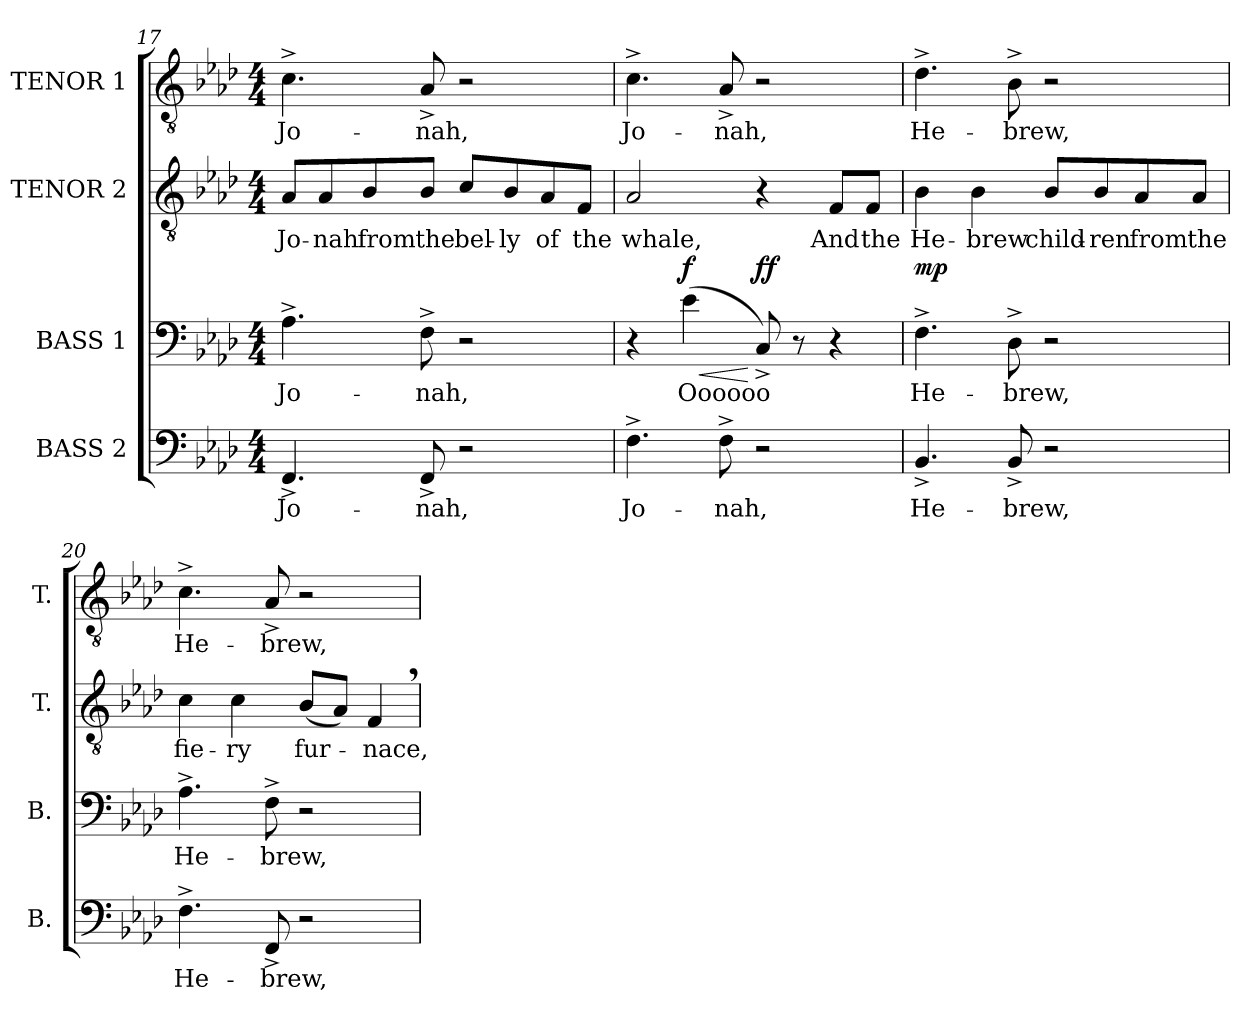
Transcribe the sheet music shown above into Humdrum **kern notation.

**kern	**text	**kern	**text	**dynam	**kern	**text	**kern	**text
*part4	*part4	*part3	*part3	*part3	*part2	*part2	*part1	*part1
*staff4	*staff4	*staff3	*staff3	*staff3	*staff2	*staff2	*staff1	*staff1
*I"BASS 2	*	*I"BASS 1	*	*	*I"TENOR 2	*	*I"TENOR 1	*
*I'B.	*	*I'B.	*	*	*I'T.	*	*I'T.	*
*clefF4	*	*clefF4	*	*	*clefGv2	*	*clefGv2	*
*	*	*	*	*	*ITrd7c12	*	*ITrd7c12	*
*k[b-e-a-d-]	*	*k[b-e-a-d-]	*	*	*k[b-e-a-d-]	*	*k[b-e-a-d-]	*
*f:	*	*f:	*	*	*f:	*	*f:	*
*M4/4	*	*M4/4	*	*	*M4/4	*	*M4/4	*
=17	=17	=17	=17	=17	=17	=17	=17	=17
!	!LO:LY:b:color=#000000	!	!	!	!	!	!	!
!	!	!	!LO:LY:b:color=#000000	!	!	!	!	!
!	!	!	!	!	!	!LO:LY:b:color=#000000	!	!
!	!	!	!	!	!	!	!	!LO:LY:b:color=#000000
4.FF^i/	Jo-	4.A-^i\	Jo-	.	8AA-i/L	Jo-	4.C^i\	Jo-
!	!	!	!	!	!	!LO:LY:b:color=#000000	!	!
.	.	.	.	.	8AA-i/	-nah	.	.
!	!	!	!	!	!	!LO:LY:b:color=#000000	!	!
.	.	.	.	.	8BB-i/	from	.	.
!	!LO:LY:b:color=#000000	!	!	!	!	!	!	!
!	!	!	!LO:LY:b:color=#000000	!	!	!	!	!
!	!	!	!	!	!	!LO:LY:b:color=#000000	!	!
!	!	!	!	!	!	!	!	!LO:LY:b:color=#000000
8FF^i/	-nah,	8F^i\	-nah,	.	8BB-i/J	the	8AA-^i/	-nah,
!	!	!	!	!	!	!LO:LY:b:color=#000000	!	!
2r	.	2r	.	.	8Ci/L	bel-	2r	.
!	!	!	!	!	!	!LO:LY:b:color=#000000	!	!
.	.	.	.	.	8BB-i/	-ly	.	.
!	!	!	!	!	!	!LO:LY:b:color=#000000	!	!
.	.	.	.	.	8AA-i/	of	.	.
!	!	!	!	!	!	!LO:LY:b:color=#000000	!	!
.	.	.	.	.	8FFi/J	the	.	.
=18	=18	=18	=18	=18	=18	=18	=18	=18
!	!LO:LY:b:color=#000000	!	!	!	!	!	!	!
!	!	!	!	!	!	!LO:LY:b:color=#000000	!	!
!	!	!	!	!	!	!	!	!LO:LY:b:color=#000000
4.F^i\	Jo-	4r	.	.	2AA-i/	whale,	4.C^i\	Jo-
!	!	!	!LO:LY:b:color=#000000	!LO:HP:b	!	!	!	!
.	.	(4e-i\	Oooooo	< f	.	.	.	.
!	!LO:LY:b:color=#000000	!	!	!	!	!	!	!
!	!	!	!	!	!	!	!	!LO:LY:b:color=#000000
8F^i\	-nah,	.	.	.	.	.	8AA-^i/	-nah,
2r	.	8C^i/)	.	[ ff	4r	.	2r	.
.	.	8r	.	.	.	.	.	.
!	!	!	!	!	!	!LO:LY:b:color=#000000	!	!
.	.	4r	.	.	8FFi/L	And	.	.
!	!	!	!	!	!	!LO:LY:b:color=#000000	!	!
.	.	.	.	.	8FFi/J	the	.	.
!!LO:LB:g=z
=19	=19	=19	=19	=19	=19	=19	=19	=19
!	!LO:LY:b:color=#000000	!	!	!	!	!	!	!
!	!	!	!LO:LY:b:color=#000000	!	!	!	!	!
!	!	!	!	!	!	!LO:LY:b:color=#000000	!	!
!	!	!	!	!	!	!	!	!LO:LY:b:color=#000000
4.BB-^i/	He-	4.F^i\	He-	mp	4BB-i\	He-	4.D-^i\	He-
!	!	!	!	!	!	!LO:LY:b:color=#000000	!	!
.	.	.	.	.	4BB-i\	-brew	.	.
!	!LO:LY:b:color=#000000	!	!	!	!	!	!	!
!	!	!	!LO:LY:b:color=#000000	!	!	!	!	!
!	!	!	!	!	!	!	!	!LO:LY:b:color=#000000
8BB-^i/	-brew,	8D-^i\	-brew,	.	.	.	8BB-^i\	-brew,
!	!	!	!	!	!	!LO:LY:b:color=#000000	!	!
2r	.	2r	.	.	8BB-i/L	child-	2r	.
!	!	!	!	!	!	!LO:LY:b:color=#000000	!	!
.	.	.	.	.	8BB-i/	-ren	.	.
!	!	!	!	!	!	!LO:LY:b:color=#000000	!	!
.	.	.	.	.	8AA-i/	from	.	.
!	!	!	!	!	!	!LO:LY:b:color=#000000	!	!
.	.	.	.	.	8AA-i/J	the	.	.
=20	=20	=20	=20	=20	=20	=20	=20	=20
!	!LO:LY:b:color=#000000	!	!	!	!	!	!	!
!	!	!	!LO:LY:b:color=#000000	!	!	!	!	!
!	!	!	!	!	!	!LO:LY:b:color=#000000	!	!
!	!	!	!	!	!	!	!	!LO:LY:b:color=#000000
4.F^i\	He-	4.A-^i\	He-	.	4Ci\	fie-	4.C^i\	He-
!	!	!	!	!	!	!LO:LY:b:color=#000000	!	!
.	.	.	.	.	4Ci\	-ry	.	.
!	!LO:LY:b:color=#000000	!	!	!	!	!	!	!
!	!	!	!LO:LY:b:color=#000000	!	!	!	!	!
!	!	!	!	!	!	!	!	!LO:LY:b:color=#000000
8FF^i/	-brew,	8F^i\	-brew,	.	.	.	8AA-^i/	-brew,
!	!	!	!	!	!	!LO:LY:b:color=#000000	!	!
2r	.	2r	.	.	(8BB-i/L	fur-	2r	.
.	.	.	.	.	8AA-i/J)	.	.	.
!	!	!	!	!	!	!LO:LY:b:color=#000000	!	!
.	.	.	.	.	4FF,i/	-nace,	.	.
=	=	=	=	=	=	=	=	=
*-	*-	*-	*-	*-	*-	*-	*-	*-
